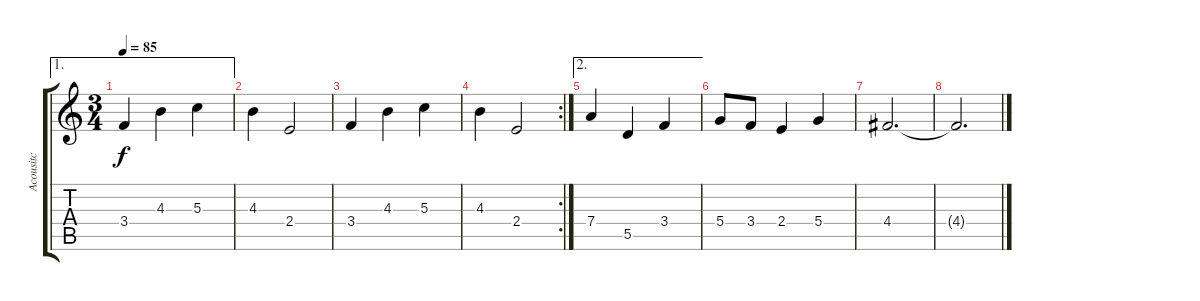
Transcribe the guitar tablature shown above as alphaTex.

\track ("Acousitc" "Acousitc") {instrument acousticguitarsteel}
\staff {score tabs}
\tuning (E4 B3 G3 D3 A2 E2) {hide}
\ae 1
\ts (3 4)
\tempo 85
\clef g2
\ks c
3.4.4{dy f} 4.3.4 5.3.4 |
4.3.4 2.4.2 |
3.4.4 4.3.4 5.3.4 |
\rc 2
4.3.4 2.4.2 |
\ae 2
7.4.4 5.5.4 3.4.4 |
5.4.8 3.4.8 2.4.4 5.4.4 |
4.4.2{d} |
4.4{t}.2{d}
